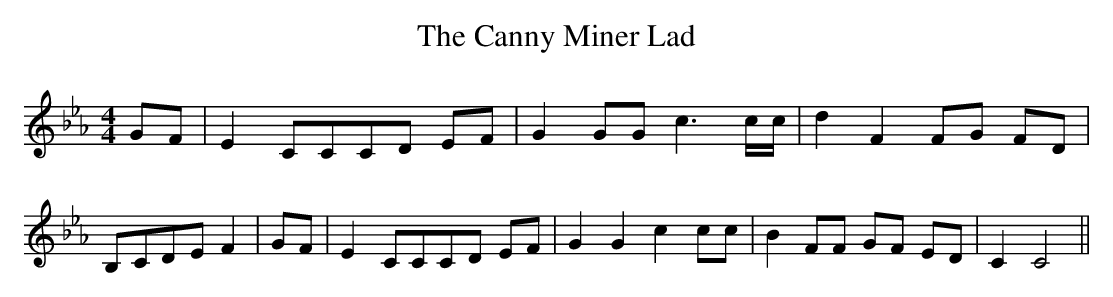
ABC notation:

X:1
T:The Canny Miner Lad
M:4/4
L:1/8
K:Eb
G-F| E2 CCC-D EF| G2 GG c3 c/2c/2| d2 F2F-G FD|B,-CD-E F2| GF| E2 CCC-D EF|\
 G2 G2 c2 cc| B2 FF GF ED| C2 C4||
